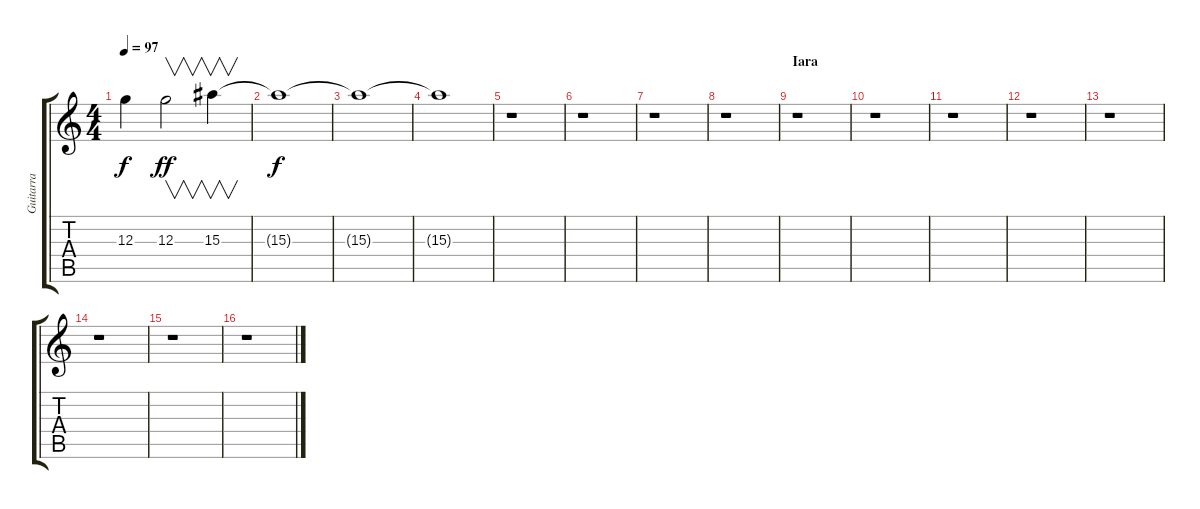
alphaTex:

\track ("Guitarra" "Guitarra") {instrument distortionguitar}
\staff {score tabs}
\tuning (E4 B3 G3 D3 A2 E2) {hide}
\ts (4 4)
\tempo 97
\clef g2
\ks c
12.3{t}.4{dy f} 12.3.2{v dy ff} 15.3.4{v} |
15.3{t}.1{dy f} |
15.3{t}.1{volume 8} |
15.3{t}.1 |
r.1 |
r.1{volume 16} |
r.1{volume 16} |
r.1 |
\section ("" "Iara")
r.1 |
r.1 |
r.1 |
r.1 |
r.1 |
r.1 |
r.1 |
r.1
